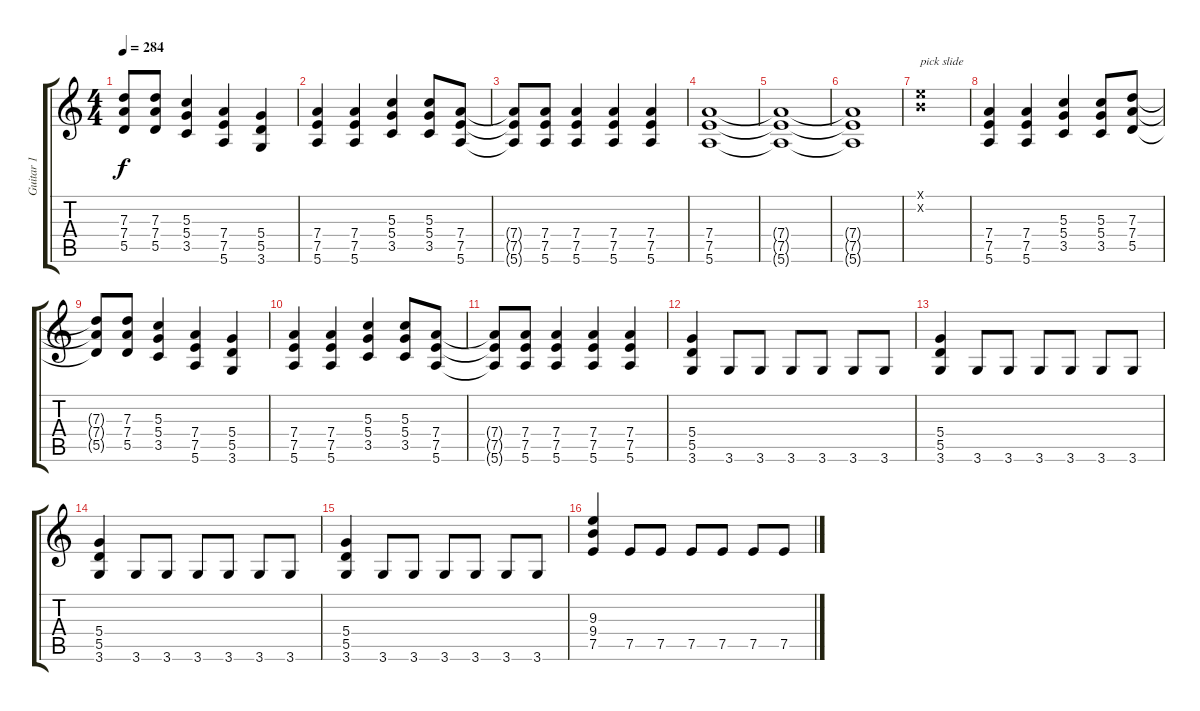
\track ("Guitar 1" "Guitar 1") {instrument distortionguitar}
\staff {score tabs}
\tuning (E4 B3 G3 D3 A2 E2) {hide}
\ts (4 4)
\tempo 284
\clef g2
\ks c
(7.3{t} 7.4{t} 5.5{t}).8{dy f} (7.3 7.4 5.5).8 (5.3 5.4 3.5).4 (7.4 7.5 5.6).4 (5.4 5.5 3.6).4 |
(7.4 7.5 5.6).4 (7.4 7.5 5.6).4 (5.3 5.4 3.5).4 (5.3 5.4 3.5).8 (7.4 7.5 5.6).8 |
(7.4{t} 7.5{t} 5.6{t}).8 (7.4 7.5 5.6).8 (7.4 7.5 5.6).4 (7.4 7.5 5.6).4 (7.4 7.5 5.6).4 |
(7.4 7.5 5.6).1 |
(7.4{t} 7.5{t} 5.6{t}).1 |
(7.4{t} 7.5{t} 5.6{t}).1 |
(0.1{x} 0.2{x}).1{txt "pick slide"} |
(7.4 7.5 5.6).4 (7.4 7.5 5.6).4 (5.3 5.4 3.5).4 (5.3 5.4 3.5).8 (7.3 7.4 5.5).8 |
(7.3{t} 7.4{t} 5.5{t}).8 (7.3 7.4 5.5).8 (5.3 5.4 3.5).4 (7.4 7.5 5.6).4 (5.4 5.5 3.6).4 |
(7.4 7.5 5.6).4 (7.4 7.5 5.6).4 (5.3 5.4 3.5).4 (5.3 5.4 3.5).8 (7.4 7.5 5.6).8 |
(7.4{t} 7.5{t} 5.6{t}).8 (7.4 7.5 5.6).8 (7.4 7.5 5.6).4 (7.4 7.5 5.6).4 (7.4 7.5 5.6).4 |
(5.4 5.5 3.6).4 3.6.8 3.6.8 3.6.8 3.6.8 3.6.8 3.6.8 |
(5.4 5.5 3.6).4 3.6.8 3.6.8 3.6.8 3.6.8 3.6.8 3.6.8 |
(5.4 5.5 3.6).4 3.6.8 3.6.8 3.6.8 3.6.8 3.6.8 3.6.8 |
(5.4 5.5 3.6).4 3.6.8 3.6.8 3.6.8 3.6.8 3.6.8 3.6.8 |
(9.3 9.4 7.5).4 7.5.8 7.5.8 7.5.8 7.5.8 7.5.8 7.5.8
